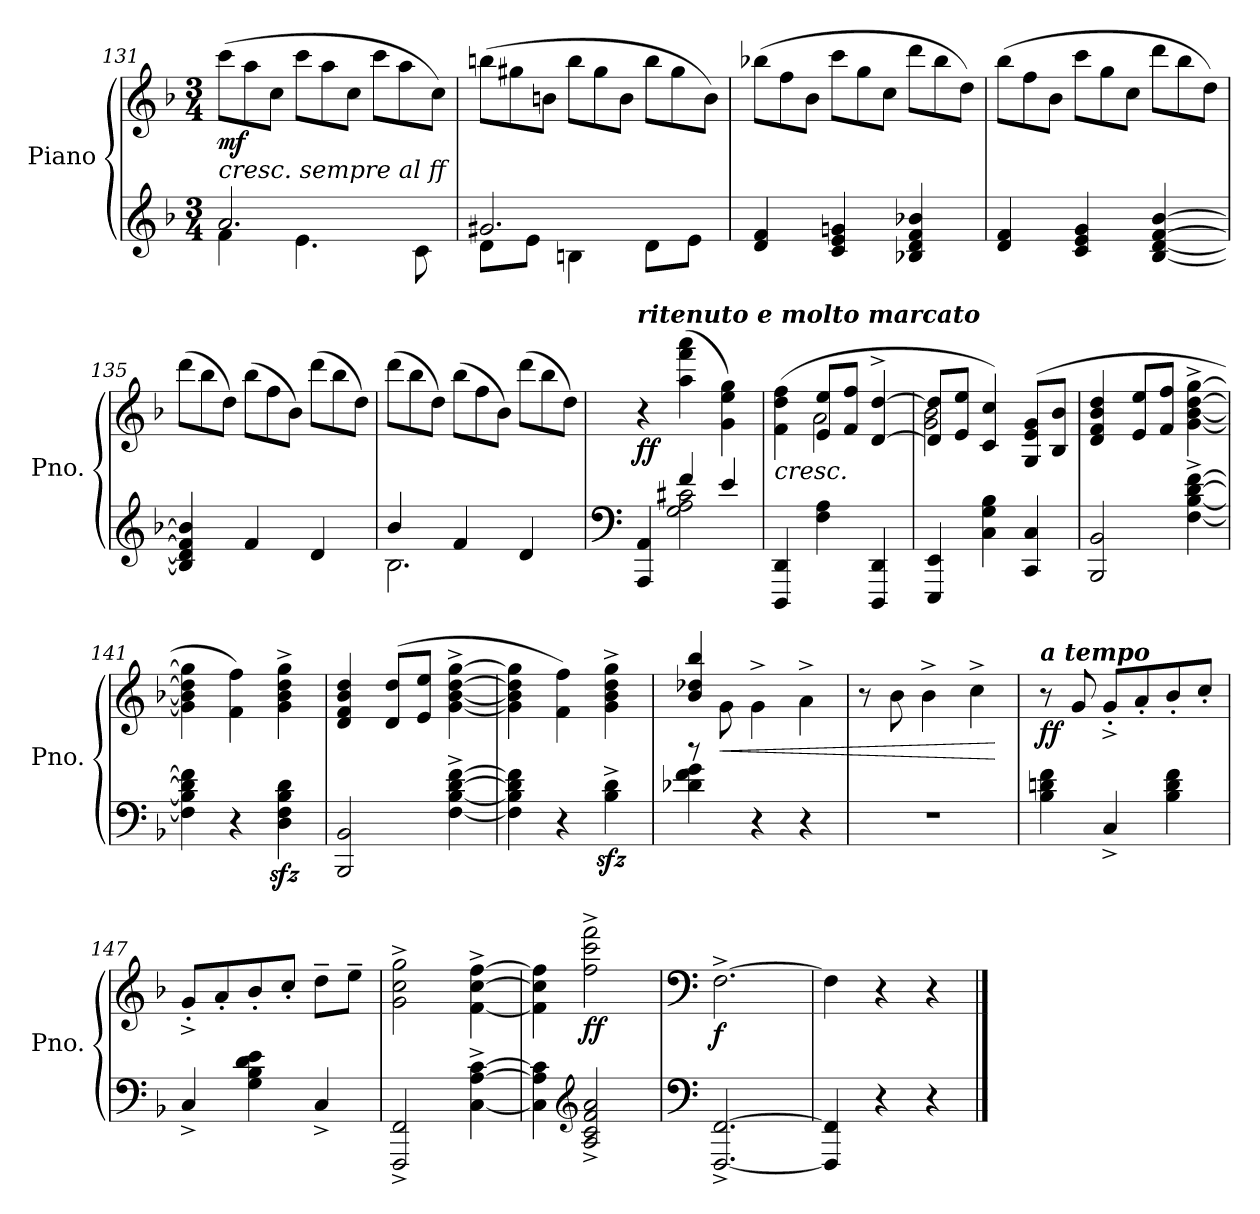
**kern	**kern	**dynam
*part1	*part1	*part1
*staff2	*staff1	*staff1/2
*I"Piano	*	*
*I'Pno.	*	*
*clefG2	*clefG2	*
*k[b-]	*k[b-]	*
*M3/4	*M3/4	*
=131	=131	=131
*^	*	*
*	*	*Xtuplet	*
!	!	!LO:TX:b:i:t=cresc. sempre al ff	!
!	!	!	!LO:DY:b
2.a/	4f\	(>12ccc\L	mf
.	.	12aa\	.
.	.	12cc\J	.
.	4.e\	12ccc\L	.
.	.	12aa\	.
.	.	12cc\J	.
.	.	12ccc\L	.
.	.	12aa\	.
.	8c\	.	.
.	.	12cc\J)	.
=132	=132	=132	=132
2.g#X/	8d\L	(>12bbn\L	.
.	.	12gg#X\	.
.	8e\J	.	.
.	.	12bn\J	.
.	4Bn\	12bb\L	.
.	.	12gg#\	.
.	.	12b\J	.
.	8d\L	12bb\L	.
.	.	12gg#\	.
.	8e\J	.	.
.	.	12b\J)	.
*v	*v	*	*
!!LO:LB:g=z
=133	=133	=133
4d/ 4f/	(>12bb-X\L	.
.	12ff\	.
.	12b-\J	.
4c/ 4e/ 4gn/	12ccc\L	.
.	12gg\	.
.	12cc\J	.
4B-X/ 4d/ 4f/ 4b-X/	12ddd\L	.
.	12bb-\	.
.	12dd\J)	.
=134	=134	=134
4d/ 4f/	(>12bb-\L	.
.	12ff\	.
.	12b-\J	.
4c/ 4e/ 4g/	12ccc\L	.
.	12gg\	.
.	12cc\J	.
[4B-/ [4d/ [4f/ [4b-/	12ddd\L	.
.	12bb-\	.
.	12dd\J)	.
=135	=135	=135
4B-/] 4d/] 4f/] 4b-/]	(>12ddd\L	.
.	12bb-\	.
.	12dd\J)	.
4f/	(>12bb-\L	.
.	12ff\	.
.	12b-\J)	.
4d/	(>12ddd\L	.
.	12bb-\	.
.	12dd\J)	.
=136	=136	=136
*^	*	*
4b-/	2.B-\	(>12ddd\L	.
.	.	12bb-\	.
.	.	12dd\J)	.
4f/	.	(>12bb-\L	.
.	.	12ff\	.
.	.	12b-\J)	.
4d/	.	(>12ddd\L	.
.	.	12bb-\	.
.	.	12dd\J)	.
!!LO:LB:g=z
=137	=137	=137	=137
*clefF4	*	*	*
!	!	!LO:TX:a:Bi:t=ritenuto e molto marcato	!
!	!	!	!LO:DY:b
4AAA/ 4AA/	4ryy	4r	ff
4f/	2G\ 2A\ 2c#X\	(>4aa\ 4fff\ 4aaa\	.
4e/	.	4g\ 4ee\ 4gg\)	.
*v	*v	*	*
=138	=138	=138
*	*^	*
!	!LO:TX:b:i:t=cresc.	!	!
4DDD/ 4DD/	(>4f\ 4dd\ 4ff\	4ryy	.
4F\ 4A\	8e/ 8ee/L	2a\	.
.	8f/ 8ff/J	.	.
4DDD/ 4DD/	[4d/^ [4dd/^	.	.
=139	=139	=139	=139
4EEE/ 4EE/	8d/] 8dd/]L	2g\ 2b-\	.
.	8e/ 8ee/J	.	.
4C\ 4G\ 4B-\	4c/ 4cc/)	.	.
4CC/ 4C/	(>8G/ 8e/ 8g/L	4ryy	.
.	8B-/ 8b-/J	.	.
*	*v	*v	*
=140	=140	=140
2BBB-/ 2BB-/	4d/ 4f/ 4b-/ 4dd/	.
.	8e/ 8ee/L	.
.	8f/ 8ff/J	.
[4F\^ [4B-\^ [4d\^ [4f\^	[4g\^ [4b-\^ [4dd\^ [4gg\^	.
=141	=141	=141
4F\] 4B-\] 4d\] 4f\]	4g\] 4b-\] 4dd\] 4gg\]	.
4r	4f\ 4ff\)	.
4D\zz> 4F\zz> 4B-\zz> 4d\zz>	4g\^ 4b-\^ 4dd\^ 4gg\^	.
=142	=142	=142
2BBB-/ 2BB-/	4d/ 4f/ 4b-/ 4dd/	.
.	(>8d/ 8dd/L	.
.	8e/ 8ee/J	.
[4F\^ [4B-\^ [4d\^ [4f\^	[4g\^ [4b-\^ [4dd\^ [4gg\^	.
=143	=143	=143
4F\] 4B-\] 4d\] 4f\]	4g\] 4b-\] 4dd\] 4gg\]	.
4r	4f\ 4ff\)	.
4B-\zz>^ 4d\zz>^	4g\^ 4b-\^ 4dd\^ 4gg\^	.
!!LO:LB:g=z
=144	=144	=144
*	*^	*
4d-X\ 4f\ 4g\	8rF	4b-/ 4dd-X/ 4bb-/	.
!	!	!	!LO:HP:b
.	8g\	.	<
4r	4g^\	2ryy	.
4r	4a^\	.	.
*	*v	*v	*
=145	=145	=145
2.r	8r	.
.	8b-\	.
.	4b-^\	.
.	4cc^\	.
.	.	[
=146	=146	=146
!	!LO:TX:a:Bi:t=a tempo	!
!	!	!LO:DY:b
4B-\ 4dn\ 4f\	8r	ff
.	8g/	.
4C^/	8g'^/L	.
.	8a'/	.
4B-\ 4d\ 4f\	8b-'/	.
.	8cc'/J	.
=147	=147	=147
4C^/	8g'^/L	.
.	8a'/	.
4G\ 4B-\ 4d\ 4e\	8b-'/	.
.	8cc'/J	.
4C^/	8dd~\L	.
.	8ee~\J	.
=148	=148	=148
2FFF/^ 2FF/^	2g\^ 2cc\^ 2gg\^	.
[4C\^ [4A\^ [4c\^	[4f\^ [4cc\^ [4ff\^	.
=149	=149	=149
4C\] 4A\] 4c\]	4f\] 4cc\] 4ff\]	.
*clefG2	*	*
!	!	!LO:DY:b
2A/^ 2c/^ 2f/^ 2a/^	2ff\^ 2ccc\^ 2fff\^	ff
=150	=150	=150
*clefF4	*clefF4	*
!	!	!LO:DY:b
[2.FFF/^ [2.FF/^	[2.F^\	f
=151	=151	=151
4FFF/] 4FF/]	4F\]	.
4r	4r	.
4r	4r	.
==	==	==
*-	*-	*-
